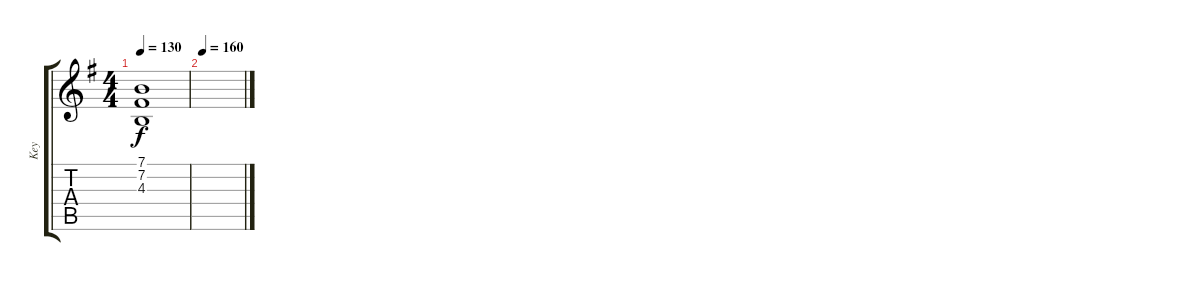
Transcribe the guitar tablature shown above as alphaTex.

\track ("Key" "Key") {instrument stringensemble1}
\staff {score tabs}
\tuning (E4 B3 G3 D3 A2 E2) {hide}
\ts (4 4)
\tempo 130
\clef g2
\ks g
(7.1{t} 7.2{t} 4.3{t}).1{dy f} |
\tempo 160
